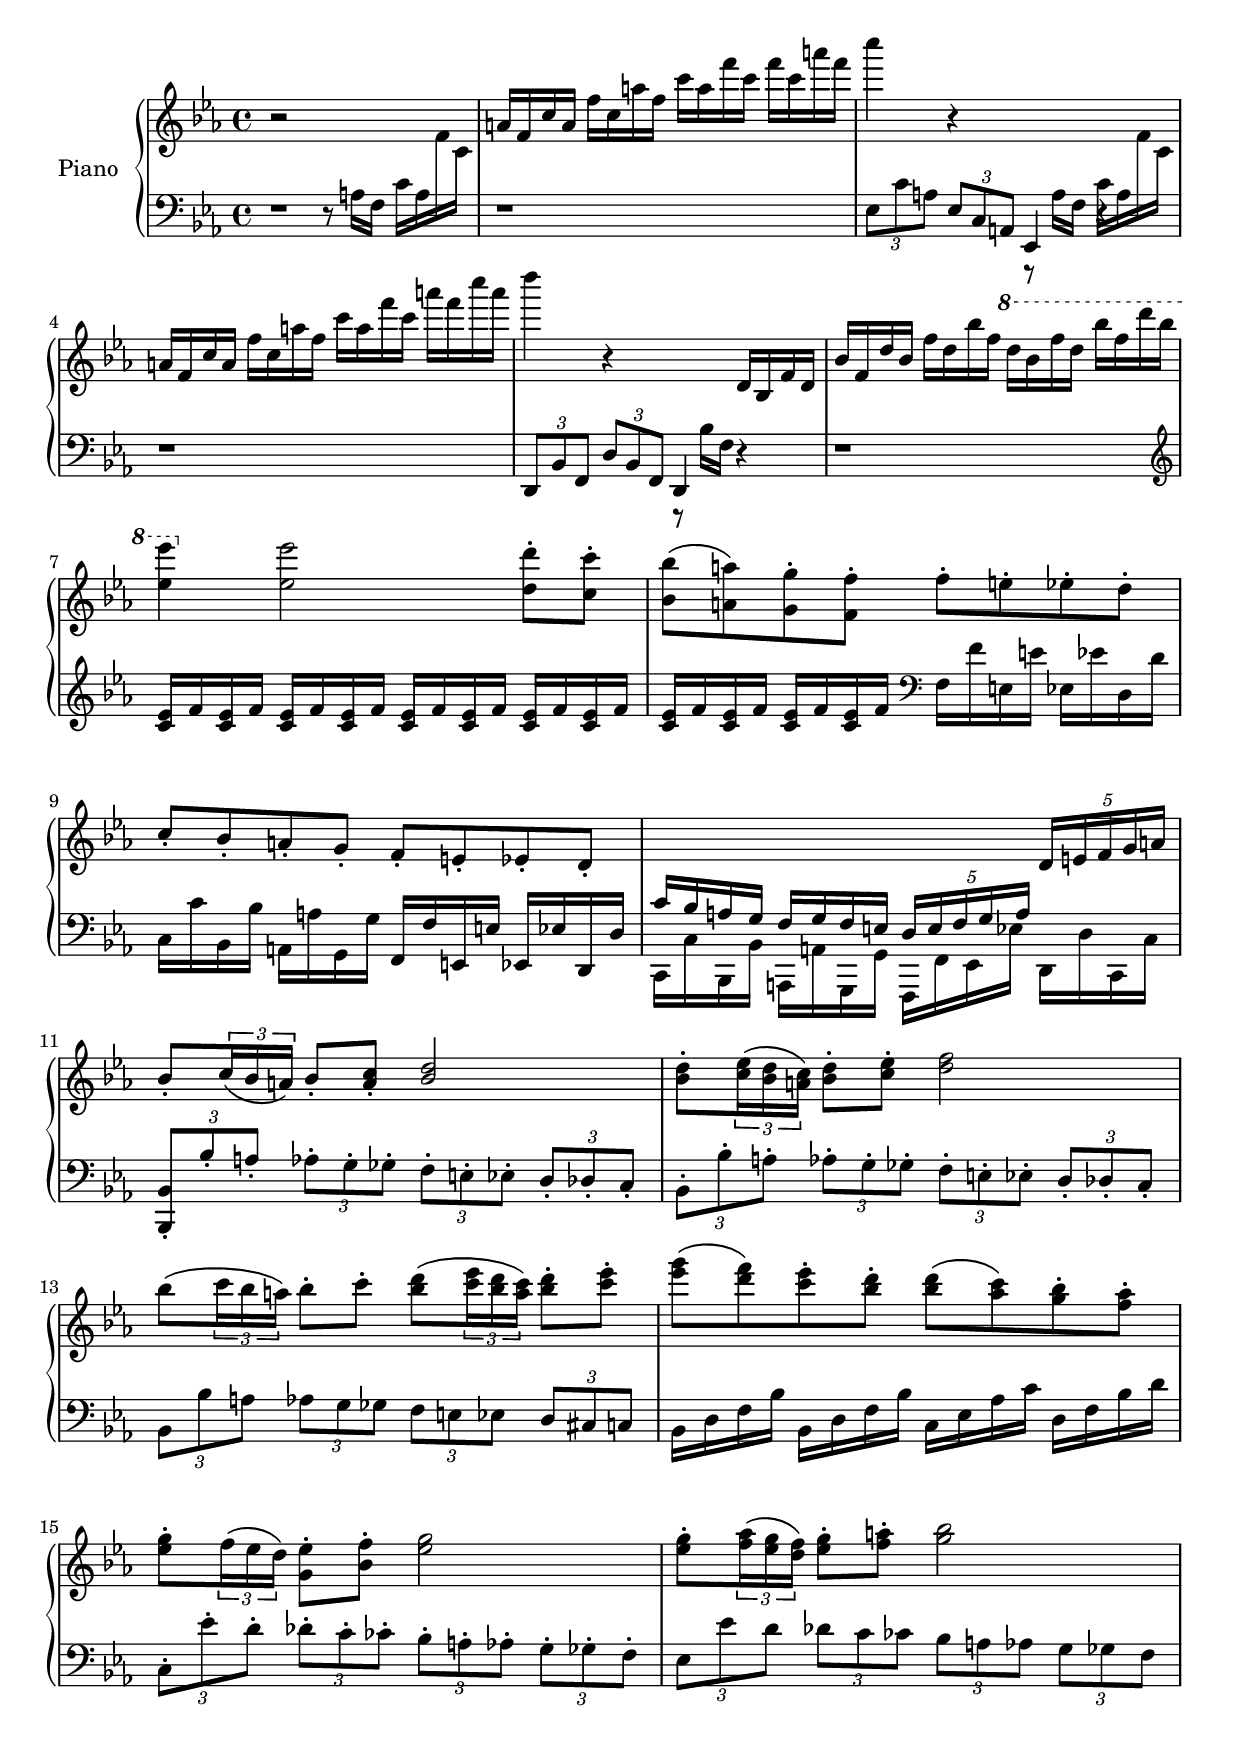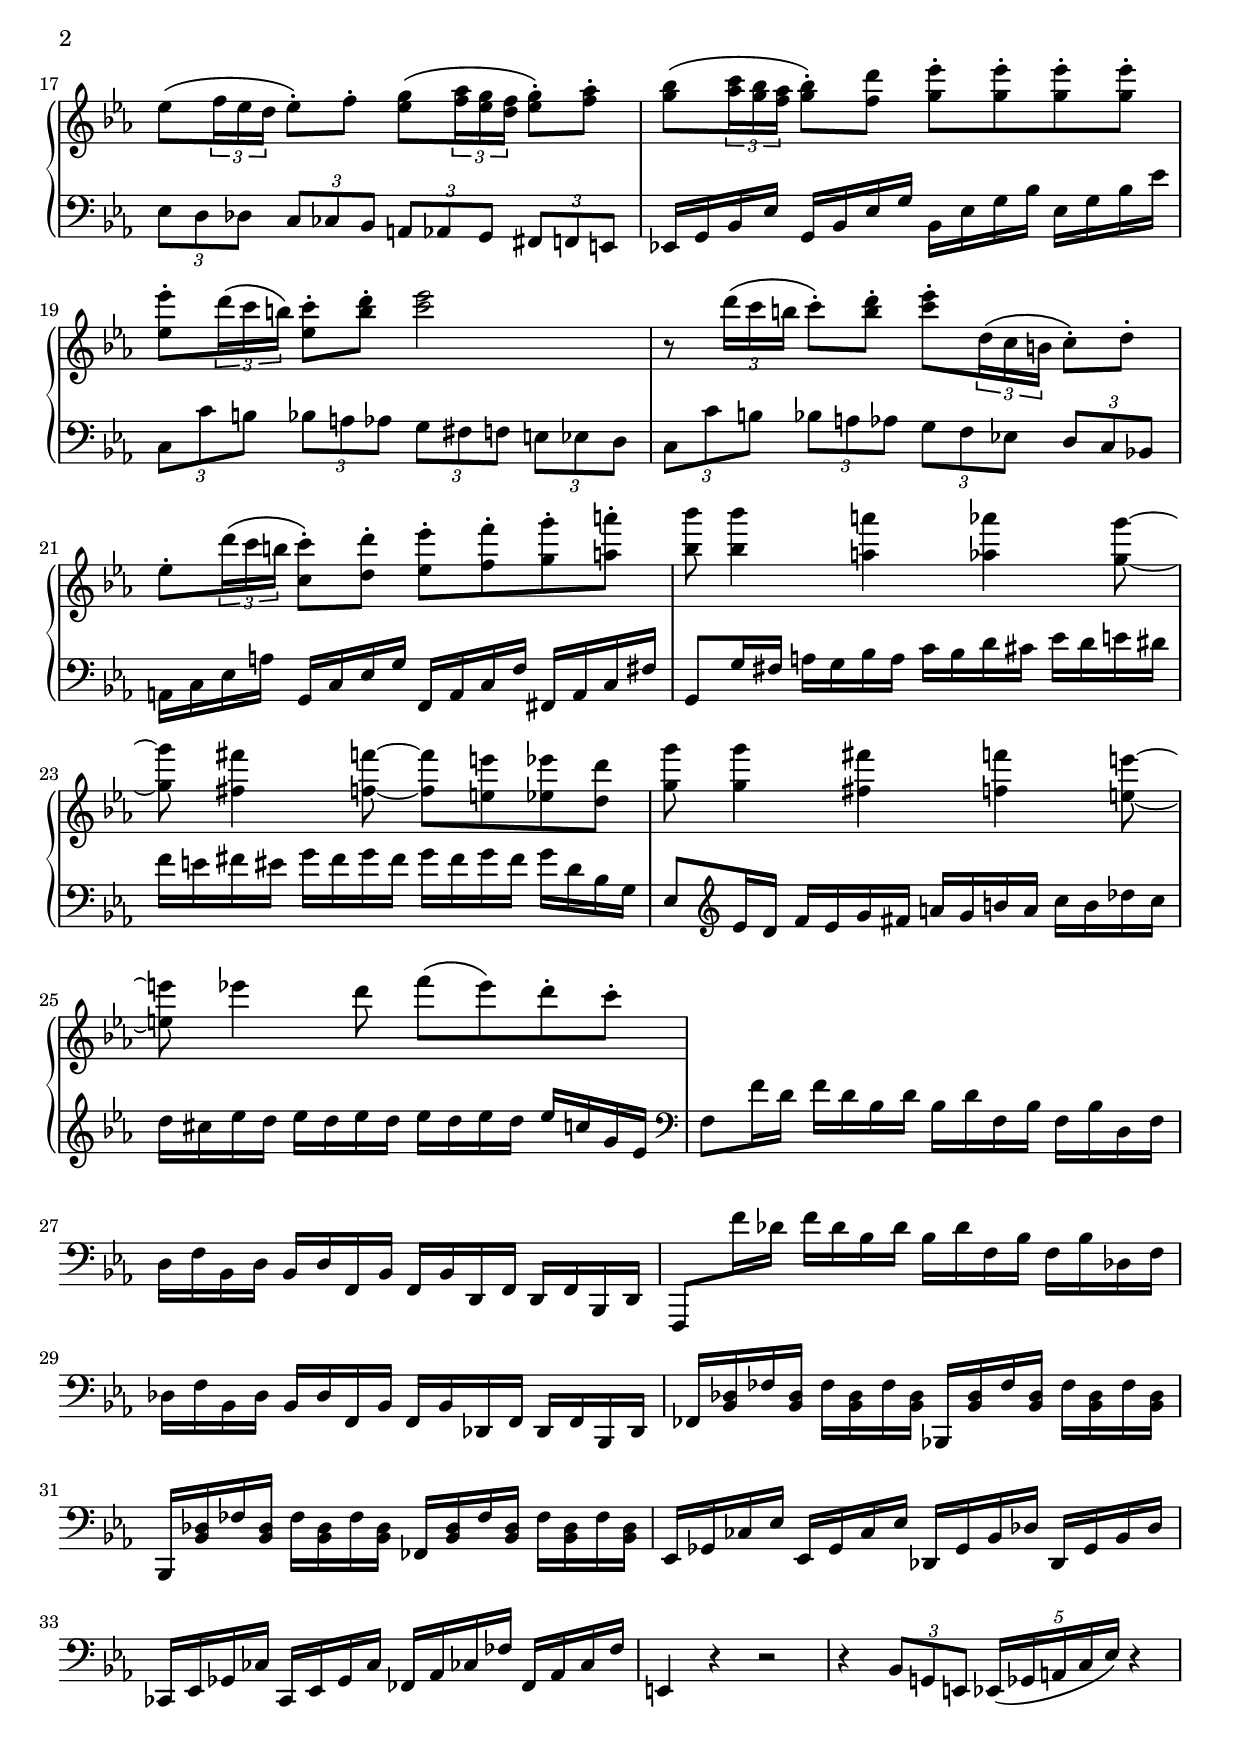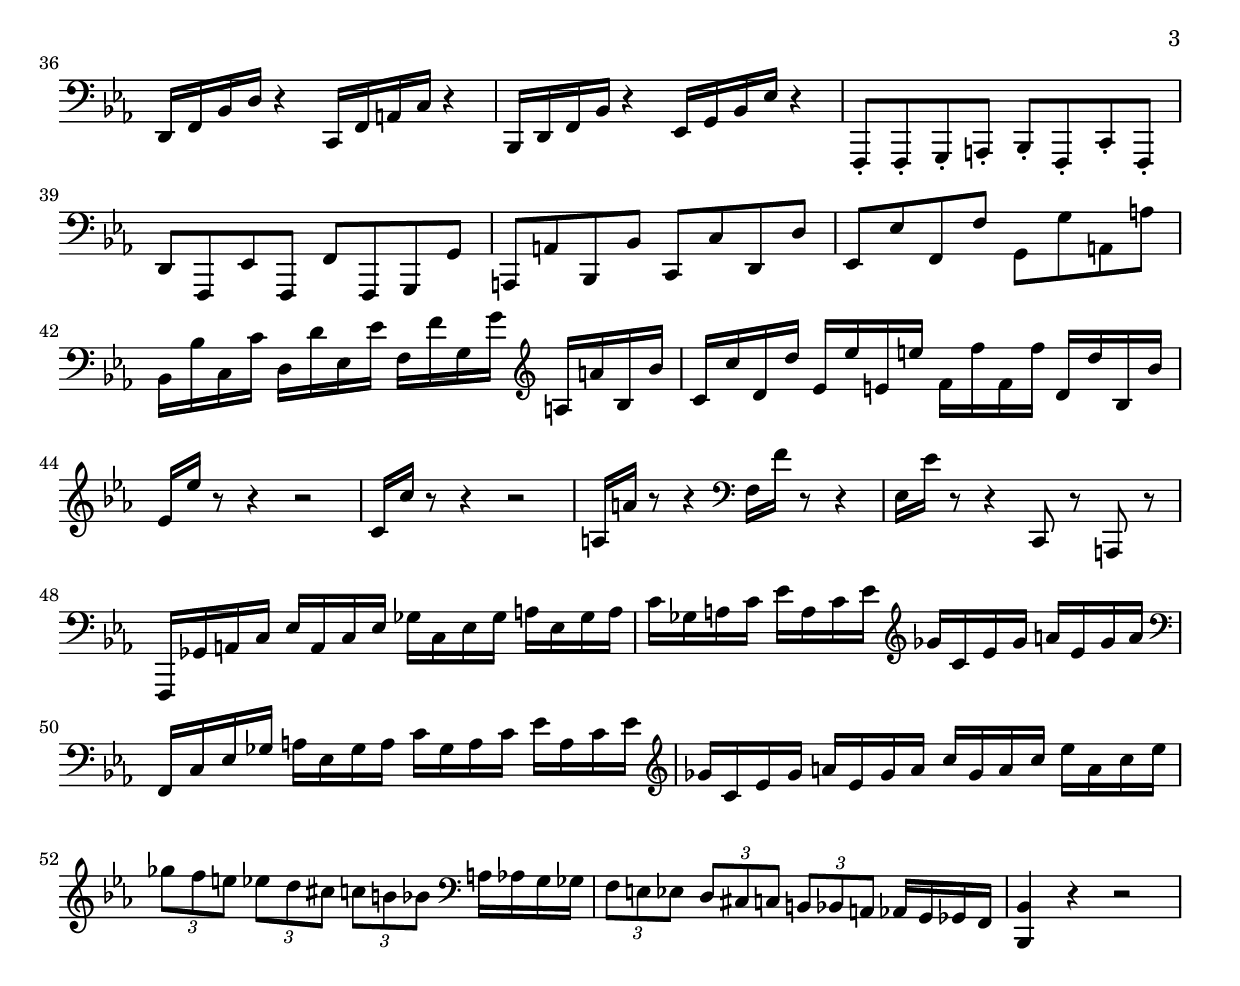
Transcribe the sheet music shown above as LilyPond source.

\version "2.20.0"

global = {
  \key ees \major
  \time 4/4
}

%\include "Piano 0-1.ly"
%\include "Piano 98-120.ly"
%\include "Piano 121-157.ly"

right = \relative c' {
  \global
%  \right_Zero_One
%  \right_NinetyEight_OneHundredTwenty
%  \right_OneHundredTwentyOne_OneHundredFiftySeven
  % 165
  r2 \change Staff = "left" r8 a16 f c' a \change Staff = "right" f' c |
  % 166
  a'16 f c' a f' c a' f c' a f' c f c a' f |
  % 167
  c'4 r4 \change Staff = "left" r8 a,,,16 f c' a \change Staff = "right" f' c \change Staff = "right" |
  % 168
  a'16 f c' a f' c a' f c' a f' c a' f c' a |
  % 169
  d4 r4 \change Staff = "left" r8 bes,,,16 f \change Staff = "right" d' bes f' d |
  % 170
  bes'16 f d' bes f' d bes' f \ottava 1 d' bes f' d bes' f d' bes | 
  % 171
  <ees, ees'>4 \ottava 0 <ees, ees'>2 <d d'>8-. <c c'>-. |
  % 172
  <bes bes'>8 \(<a a'>\) <g g'>-. <f f'>-. f'-. e-. ees-. d-. |
  % 173
  c8-. bes-. a-. g-. f-. e-. ees-. d-. |
  % 174
  \change Staff = "left" \stemUp c16 bes a g f g f e \tuplet 5/4 { d16 e f g a } \change Staff = "right" \tuplet 5/4 { d16 e f g a } \stemNeutral |
  % 175
  \stemUp bes8-. \tuplet 3/2 { c16\( bes a\) } bes8-. <a c>-. <bes d>2 \stemNeutral |
  % 176
  <bes d>8-. \tuplet 3/2 { <c ees>16 \(<bes d> <a c>\) } <bes d>8-. <c ees>-. <d f>2 |
  % 177
  bes'8 \( \tuplet 3/2 { c16 bes a } \) bes8-. c-. <bes d>8 \( \tuplet 3/2 { <c ees>16 <bes d> <a c> } \) <bes d>8-. <c ees>-. |
  % 178
  <ees g>8 \(<d f>\) <c ees>-. <bes d>-. <bes d> \(<aes c>\) <g bes>-. <f aes>-. |
  % 179
  <ees g>8-. \tuplet 3/2 { f16 \(ees d\) }  <g, ees'>8-. <bes f'>-. <ees g>2 |
  % 180
  <ees g>8-. \tuplet 3/2 { <f aes>16 \(<ees g> <d f>\) } <ees g>8-. <f a>-. <g bes>2 |
  % 181
  ees8 \( \tuplet 3/2 { f16 ees d } ees8-. \) f-. <ees g>8 \( \tuplet 3/2 { <f aes>16 <ees g> <d f> } <ees g>8-. \) <f aes>8-. |
  % 182
  <g bes>8 \( \tuplet 3/2 { <aes c>16 <g bes> <f aes> } <g bes>8-. \) <f d'> <g ees'>-. <g ees'>-. <g ees'>-. <g ees'>-. |
  % 183
  <ees ees'>8-. \tuplet 3/2 { d'16 \( c b \) }  <ees, c'>8-. <b' d>-. <c ees>2 |
  % 184
  r8 \tuplet 3/2 { d16 \( c b } c8-. \) <b d>-. <c ees>-. \tuplet 3/2 { d,16 \( c b } c8-. \) d-. |
  % 185
  ees8-. \tuplet 3/2 { d'16 \( c b } <c, c'>8-. \) <d d'>-. <ees ees'>-. <f f'>-. <g g'>-. <a a'>-. |
  % 186
  <bes bes'>8 <bes bes'>4 <a a'> <aes aes'> <g g'>8~ |
  % 187
  <g g'>8 <fis fis'>4 <f f'>8~ <f f'> <e e'> <ees ees'> <d d'> |
  % 188
  <g g'>8 <g g'>4 <fis fis'> <f f'> <e e'>8~ |
  % 189
  <e e'>8 ees'4 d8 f \( ees \) d-. c-. |
  % 190
  % 191
  % 192
  % 193
  % 194
  % 195
  % 196
  % 197
  % 198
  % 199
  % 200
  % 201
  % 202
  % 203
  % 204
  % 205
  % 206
  % 207
  % 208
  % 209
  % 210
  % 211
  % 212
  % 213
  % 214
  % 215
  % 216
  % 217  
  % 218
}
  
left = \relative c {
  \global
%  \left_Zero_One
%  \left_NinetyEight_OneHundredTwenty
%  \left_OneHundredTwentyOne_OneHundredFiftySeven

  % 165
  r1 |
  % 166
  r1 |
  % 167
  \tuplet 3/2 { ees8 c' a } 
  \tuplet 3/2 { ees8 c a }
  ees4 r4
  % 168
  r1
  % 169
  \tuplet 3/2 { d8 bes' f }
  \tuplet 3/2 { d' bes f }
  d4 r4 |
  % 170
  r1
  % 171
  \clef treble
  <c'' ees>16 f <c ees>16 f <c ees>16 f <c ees>16 f <c ees>16 f <c ees>16 f <c ees>16 f <c ees>16 f |
  % 172
  <c ees>16 f <c ees>16 f <c ees>16 f <c ees>16 f
  \clef bass
  f,16 f' e, e' ees, ees' d, d' |
  % 173
  c,16 c' bes, bes' a, a' g, g' f, f' e, e' ees, ees' d, d' |
  % 174
  \stemDown
  c,16 c' bes, bes' a, a' g, g' f, f' ees ees' d, d' c, c' |
  \stemNeutral
  % 175
  \tuplet 3/2 { <bes, bes'>8-.  bes''-. a-. }
  \tuplet 3/2 { aes8-. g-. ges-. }
  \tuplet 3/2 { f8-. e-. ees-. }
  \tuplet 3/2 { d-. des-. c-. } |
  % 176
  \tuplet 3/2 { bes-. bes'-. a-. }
  \tuplet 3/2 { aes-. g-. ges-. }
  \tuplet 3/2 { f-. e-. ees-. }
  \tuplet 3/2 { d-. des-. c-. } |
  % 177
  \tuplet 3/2 { bes bes' a }
  \tuplet 3/2 { aes g ges }
  \tuplet 3/2 { f e ees }
  \tuplet 3/2 { d cis c } |           
  % 178
  bes16 d f bes bes,16 d f bes c, ees aes c d, f bes d |
  % 179
  \tuplet 3/2 { c,8-. ees'-. d-. }
  \tuplet 3/2 { des-. c-. ces-. }
  \tuplet 3/2 { bes-. a-. aes-. }
  \tuplet 3/2 { g-. ges-. f-. } |
  % 180
  \tuplet 3/2 { ees8 ees' d }
  \tuplet 3/2 { des c ces }
  \tuplet 3/2 { bes a aes }
  \tuplet 3/2 { g ges f } |  
  % 181
  \tuplet 3/2 { ees d des }
  \tuplet 3/2 { c ces bes }
  \tuplet 3/2 { a aes g }
  \tuplet 3/2 { fis f e } |
  % 182
  ees!16 g bes ees g, bes ees g bes, ees g bes ees, g bes ees |
  % 183
  \tuplet 3/2 { c,8 c' b }
  \tuplet 3/2 { bes a aes }
  \tuplet 3/2 { g fis f }
  \tuplet 3/2 { e ees d }
  % 184
  \tuplet 3/2 { c c' b }
  \tuplet 3/2 { bes a aes }
  \tuplet 3/2 { g f ees! }
  \tuplet 3/2 { d c bes! }
  % 185
  a16 c ees a g, c ees g f, a c f fis, a c fis |
  % 186
  g,8 g'16 fis a g bes a c bes d cis ees d e! dis |
  % 187
  f16 e fis eis g fis g fis g fis g fis g d bes g |
  % 188
  ees8 \clef treble ees'16 d f ees g fis a g b a c b des c |
  % 189
  d16 cis ees d ees d ees d ees d ees d ees c g ees |
  % 190
  \clef bass
  f,8 f'16 d f d bes d bes d f, bes f bes d, f |
  % 191
  d f bes, d bes d f, bes f bes d, f d f bes, d |
  % 192
  f,8 f'''16 des f des bes des bes des f, bes f bes des, f |
  % 193
  des16 f bes, des bes des f, bes f bes des, f des f bes, des |
  % 194
  fes16 <bes des> fes' <bes, des> fes'16 <bes, des> fes' <bes, des> bes,! <bes' des> fes' <bes, des> fes' <bes, des> fes' <bes, des> |
  % 195
  bes,16 <bes' des> fes' <bes, des> fes'16 <bes, des> fes' <bes, des> fes! <bes des> fes' <bes, des> fes' <bes, des> fes' <bes, des> |
  % 196
  ees,16 ges ces ees ees, ges ces ees des, ges bes des des, ges bes des |
  % 197
  ces,16 ees ges ces ces, ees ges ces fes, aes ces! fes fes, aes ces fes |
  % 198
  e,4 r4 r2 |
  % 199
  r4 \tuplet 3/2 { bes'8 g! e } \tuplet 5/4 { ees16 \(ges a c ees\) } r4 |
  % 200
  d,16 f bes d r4 c,16 f a c r4 |
  % 201
  bes,16 d f bes r4 ees,16 g bes ees r4 |
  % 202
  f,,8-. f-. g-. a-. bes-. f-. c'-. f,-. |
  % 203
  d'8 f, ees' f, f' f, g g' |
  % 204
  a,8 a' bes, bes' c, c' d, d' |
  % 205
  ees,8 ees' f, f' g, g' a, a' |
  % 206
  bes,16 bes' c, c' d, d' ees, ees' f, f' g, g' \clef treble a, a' bes, bes' |
  % 207
  c,16 c' d, d' ees, ees' e, e' f, f' f, f' d, d' bes, bes' |
  % 208
  ees,16 ees' r8 r4 r2 |
  % 209
  c,16 c' r8 r4 r2 |
  % 210
  a,16 a' r8 r4 \clef bass f,16 f' r8 r4 |
  % 211
  ees,16 ees' r8 r4 c,,8 r8 a r8 |
  % 212
  f16 ges' a c ees a, c ees ges c, ees ges a ees ges a |
  % 213
  c16 ges a c ees a, c ees \clef treble ges c, ees ges a ees ges a |
  % 214
  \clef bass f,,16 c' ees ges a ees ges a c ges a c ees a, c ees |
  % 215
  \clef treble ges16 c, ees ges a ees ges a c ges a c ees a, c ees |
  % 216
  \tuplet 3/2 { ges8 f e } \tuplet 3/2 { ees d cis } \tuplet 3/2 { c b bes } \clef bass a,16 aes g ges |
  % 217
  \tuplet 3/2 { f8 e ees } \tuplet 3/2 { d cis c } \tuplet 3/2 { b bes a } aes16 g ges f |
  % 218
  <bes, bes'>4 r4 r2 |
}

\score {
  \new PianoStaff \with {
    instrumentName = "Piano"
  } <<
    \new Staff = "right" \with {
      midiInstrument = "acoustic grand"
    } \right
    \new Staff = "left" \with {
      midiInstrument = "acoustic grand"
    } { \clef bass \left }
  >>
  \layout { 
    \context {
      \PianoStaff
    }
  }
  \midi {
    \tempo 4=100
  }
}
